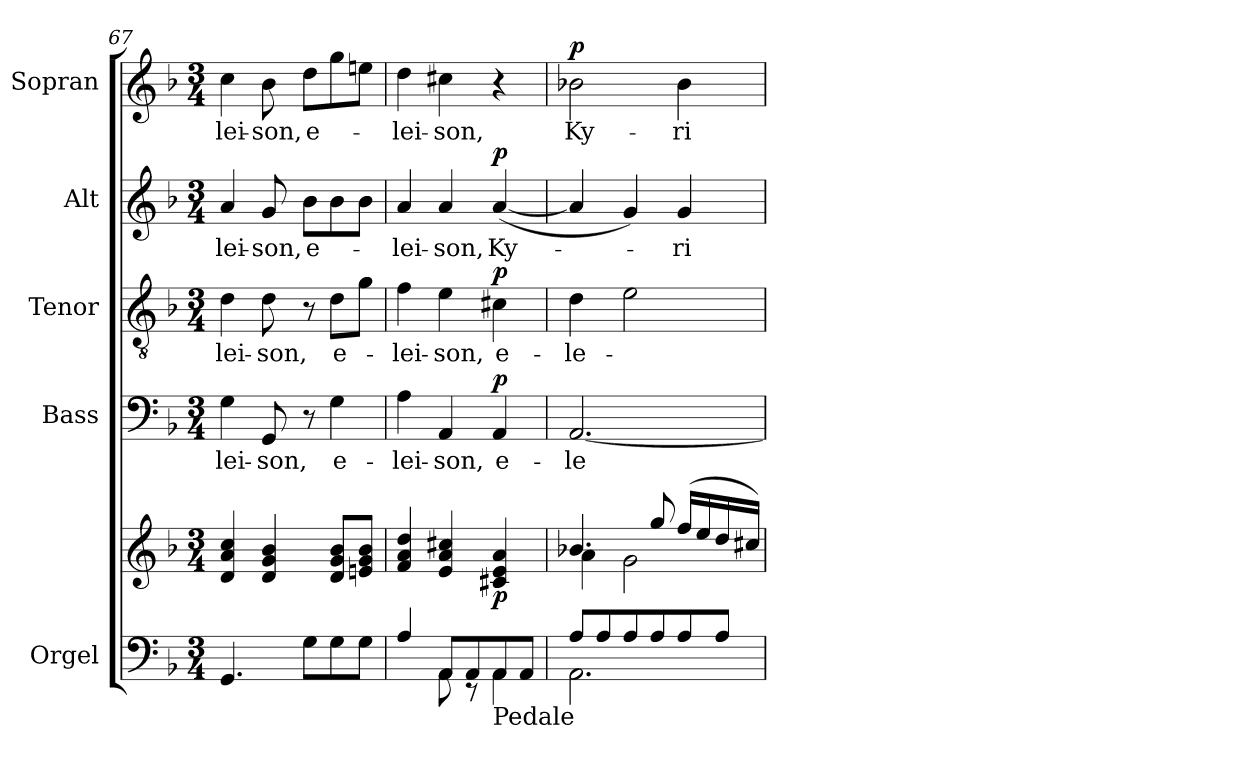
**kern	**kern	**dynam	**kern	**text	**dynam	**kern	**text	**dynam	**kern	**text	**dynam	**kern	**text	**dynam
*part5	*part5	*part5	*part4	*part4	*part4	*part3	*part3	*part3	*part2	*part2	*part2	*part1	*part1	*part1
*staff6	*staff5	*staff5/6	*staff4	*staff4	*staff4	*staff3	*staff3	*staff3	*staff2	*staff2	*staff2	*staff1	*staff1	*staff1
*I"Orgel	*	*	*I"Bass	*	*	*I"Tenor	*	*	*I"Alt	*	*	*I"Sopran	*	*
*I'Org.	*	*	*I'B.	*	*	*I'T.	*	*	*I'A.	*	*	*I'S.	*	*
*clefF4	*clefG2	*	*clefF4	*	*	*clefGv2	*	*	*clefG2	*	*	*clefG2	*	*
*k[b-]	*k[b-]	*	*k[b-]	*	*	*k[b-]	*	*	*k[b-]	*	*	*k[b-]	*	*
*F:	*F:	*	*F:	*	*	*F:	*	*	*F:	*	*	*F:	*	*
*M3/4	*M3/4	*	*M3/4	*	*	*M3/4	*	*	*M3/4	*	*	*M3/4	*	*
=67	=67	=67	=67	=67	=67	=67	=67	=67	=67	=67	=67	=67	=67	=67
!	!	!	!	!LO:LY:b	!	!	!LO:LY:b	!	!	!LO:LY:b	!	!	!LO:LY:b	!
4.GG/	4d/ 4a/ 4cc/	.	4G\	-lei-	.	4d\	-lei-	.	4a/	-lei-	.	4cc\	-lei-	.
!	!	!	!	!LO:LY:b	!	!	!LO:LY:b	!	!	!LO:LY:b	!	!	!LO:LY:b	!
.	4d/ 4g/ 4b-/	.	8GG/	-son,	.	8d\	-son,	.	8g/	-son,	.	8b-\	-son,	.
!	!	!	!	!	!	!	!	!	!	!LO:LY:b	!	!	!LO:LY:b	!
8G\L	.	.	8r	.	.	8r	.	.	8b-\L	e-	.	8dd\L	e-	.
!	!	!	!	!LO:LY:b	!	!	!LO:LY:b	!	!	!	!	!	!	!
8G\	8d/ 8g/ 8b-/L	.	4G\	e-	.	8d\L	e-	.	8b-\	.	.	8gg\	.	.
8G\J	8en/ 8g/ 8b-/J	.	.	.	.	8g\J	.	.	8b-\J	.	.	8een\J	.	.
=68	=68	=68	=68	=68	=68	=68	=68	=68	=68	=68	=68	=68	=68	=68
*^	*	*	*	*	*	*	*	*	*	*	*	*	*	*
!	!	!	!	!	!LO:LY:b	!	!	!LO:LY:b	!	!	!LO:LY:b	!	!	!LO:LY:b	!
4A/	4ryy	4f/ 4a/ 4dd/	.	4A\	-lei-	.	4f\	-lei-	.	4a/	-lei-	.	4dd\	-lei-	.
!	!	!	!	!	!LO:LY:b	!	!	!LO:LY:b	!	!	!LO:LY:b	!	!	!LO:LY:b	!
8AA/L	8AA\	4e/ 4a/ 4cc#X/	.	4AA/	-son,	.	4e\	-son,	.	4a/	-son,	.	4cc#X\	-son,	.
8AA/	8rDD	.	.	.	.	.	.	.	.	.	.	.	.	.	.
!LO:TX:b:t=Pedale	!	!	!	!	!	!	!	!	!	!	!	!	!	!	!
!	!	!	!LO:DY:b	!	!LO:LY:b	!LO:DY:a	!	!LO:LY:b	!LO:DY:a	!	!LO:LY:b	!LO:DY:a	!	!	!
8AA/	4AA\	4c#X/ 4e/ 4a/	p	4AA/	e-	p	4c#X\	e-	p	(<[4a/	Ky-	p	4r	.	.
8AA/J	.	.	.	.	.	.	.	.	.	.	.	.	.	.	.
=69	=69	=69	=69	=69	=69	=69	=69	=69	=69	=69	=69	=69	=69	=69	=69
*	*	*^	*	*	*	*	*	*	*	*	*	*	*	*	*
!	!	!	!	!	!	!LO:LY:b	!	!	!LO:LY:b	!	!	!	!	!	!LO:LY:b	!LO:DY:a
8A/L	2.AA\	4.b-X/	4a\	.	[2.AA/	-le-	.	4d\	-le-	.	4a/]	.	.	2b-X\	Ky-	p
8A/	.	.	.	.	.	.	.	.	.	.	.	.	.	.	.	.
8A/	.	.	2g\	.	.	.	.	2e\	.	.	4g/)	.	.	.	.	.
8A/	.	8gg/	.	.	.	.	.	.	.	.	.	.	.	.	.	.
!	!	!	!	!	!	!	!	!	!	!	!	!LO:LY:b	!	!	!LO:LY:b	!
8A/	.	(<16ff/LL	.	.	.	.	.	.	.	.	4g/	-ri-	.	4b-\	-ri-	.
.	.	16ee/	.	.	.	.	.	.	.	.	.	.	.	.	.	.
8A/J	.	16dd/	.	.	.	.	.	.	.	.	.	.	.	.	.	.
.	.	16cc#X/JJ)	.	.	.	.	.	.	.	.	.	.	.	.	.	.
*v	*v	*	*	*	*	*	*	*	*	*	*	*	*	*	*	*
*	*v	*v	*	*	*	*	*	*	*	*	*	*	*	*	*
=	=	=	=	=	=	=	=	=	=	=	=	=	=	=
*-	*-	*-	*-	*-	*-	*-	*-	*-	*-	*-	*-	*-	*-	*-
